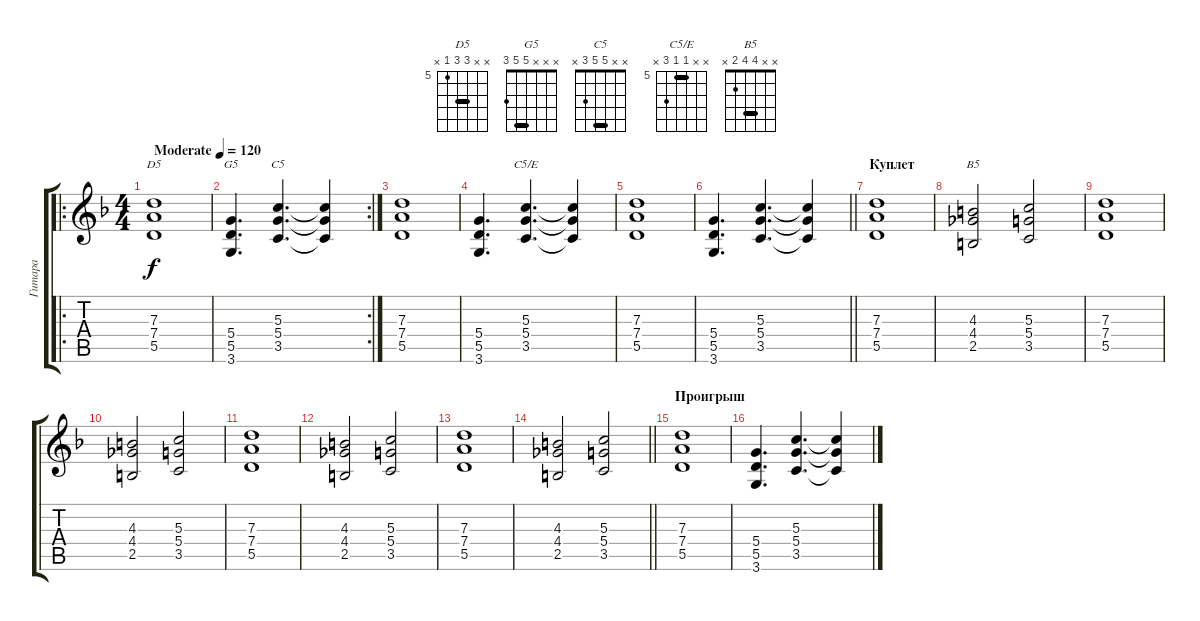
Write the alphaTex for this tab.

\track ("Гитара" "Гитара") {instrument acousticguitarsteel}
\staff {score tabs}
\tuning (E4 B3 G3 D3 A2 E2) {hide}
\chord ("D5" x x 7 7 5 x) {firstfret 5 barre 7}
\chord ("G5" x x x 5 5 3) {barre 5}
\chord ("C5" x x 5 5 3 x) {barre 5}
\chord ("C5/E" x x 5 5 7 x) {firstfret 5 barre 5}
\chord ("B5" x x 4 4 2 x) {barre 4}
\ro
\ts (4 4)
\tempo (120 "Moderate")
\clef g2
\ks f
(7.3 7.4 5.5).1{ch "D5" dy f instrument acousticguitarsteel} |
\rc 2
(5.4 5.5 3.6).4{d ch "G5"} (5.3 5.4 3.5).4{d ch "C5"} (5.3{t} 5.4{t} 3.5{t}).4 |
(7.3 7.4 5.5).1{instrument distortionguitar} |
(5.4 5.5 3.6).4{d} (5.3 5.4 3.5).4{d ch "C5/E"} (5.3{t} 5.4{t} 3.5{t}).4 |
(7.3 7.4 5.5).1{volume 16} |
\barLineRight lightlight
(5.4 5.5 3.6).4{d} (5.3 5.4 3.5).4{d} (5.3{t} 5.4{t} 3.5{t}).4 |
\section ("" "Куплет")
(7.3 7.4 5.5).1{volume 8} |
(4.3 4.4 2.5).2{ch "B5"} (5.3 5.4 3.5).2 |
(7.3 7.4 5.5).1 |
(4.3 4.4 2.5).2 (5.3 5.4 3.5).2 |
(7.3 7.4 5.5).1 |
(4.3 4.4 2.5).2 (5.3 5.4 3.5).2 |
(7.3 7.4 5.5).1 |
\barLineRight lightlight
(4.3 4.4 2.5).2 (5.3 5.4 3.5).2 |
\section ("" "Проигрыш")
(7.3 7.4 5.5).1 |
(5.4 5.5 3.6).4{d} (5.3 5.4 3.5).4{d} (5.3{t} 5.4{t} 3.5{t}).4
